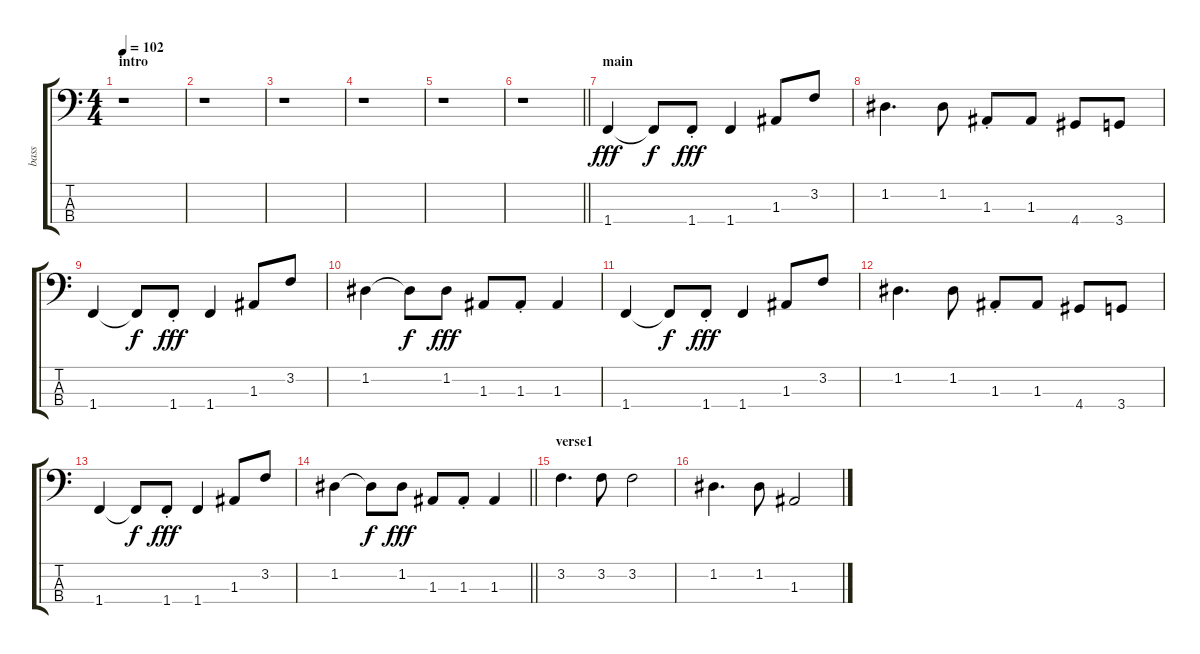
\track ("bass" "bass") {instrument fretlessbass}
\staff {score tabs}
\tuning (G2 D2 A1 E1) {hide}
\ts (4 4)
\section ("" "intro")
\tempo 102
\clef f4
\ks c
r.1{dy fff instrument fretlessbass} |
r.1 |
r.1 |
r.1 |
r.1 |
\barLineRight lightlight
r.1 |
\section ("" "main")
1.4.4 1.4{t}.8{dy f} 1.4{st}.8{dy fff} 1.4.4 1.3.8 3.2.8 |
1.2.4{d} 1.2.8 1.3{st}.8 1.3.8 4.4.8 3.4.8 |
1.4.4 1.4{t}.8{dy f} 1.4{st}.8{dy fff} 1.4.4 1.3.8 3.2.8 |
1.2.4 1.2{t}.8{dy f} 1.2.8{dy fff} 1.3.8 1.3{st}.8 1.3.4 |
1.4.4 1.4{t}.8{dy f} 1.4{st}.8{dy fff} 1.4.4 1.3.8 3.2.8 |
1.2.4{d} 1.2.8 1.3{st}.8 1.3.8 4.4.8 3.4.8 |
1.4.4 1.4{t}.8{dy f} 1.4{st}.8{dy fff} 1.4.4 1.3.8 3.2.8 |
\barLineRight lightlight
1.2.4 1.2{t}.8{dy f} 1.2.8{dy fff} 1.3.8 1.3{st}.8 1.3.4 |
\section ("" "verse1")
3.2.4{d} 3.2.8 3.2.2 |
1.2.4{d} 1.2.8 1.3.2
